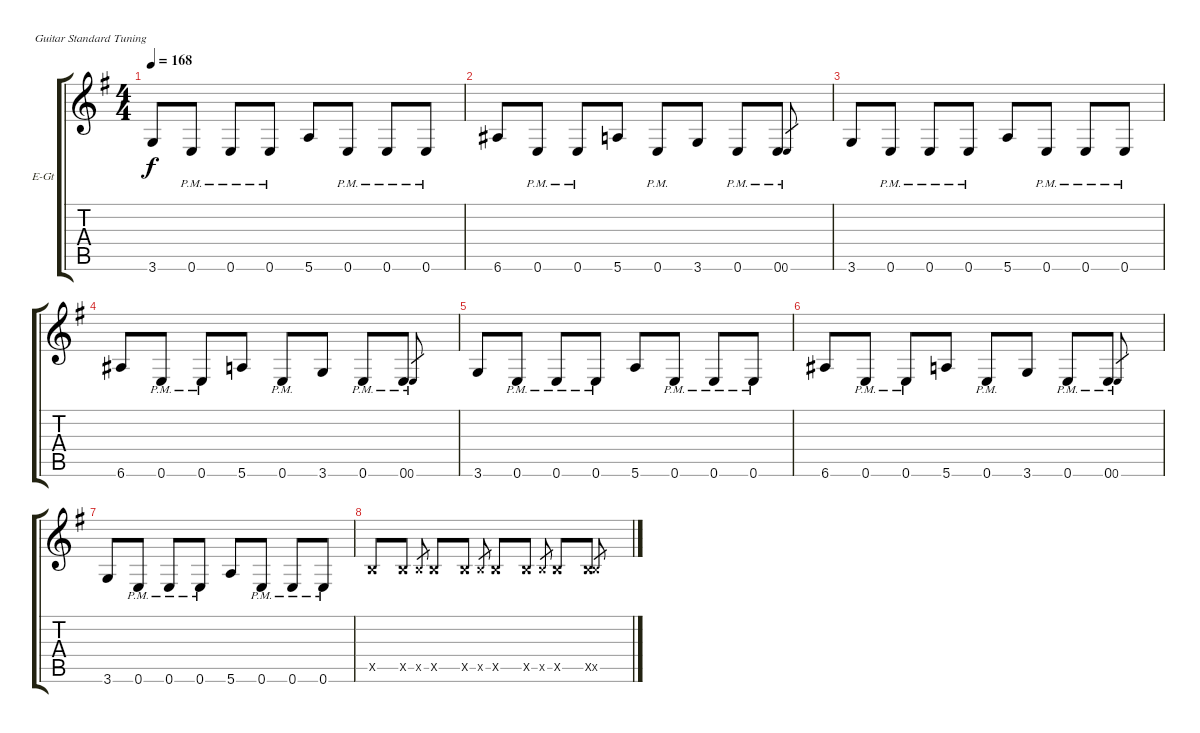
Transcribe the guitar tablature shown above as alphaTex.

\defaultSystemsLayout 4
\bracketExtendMode groupsimilarinstruments
\firstSystemTrackNameOrientation horizontal
\otherSystemsTrackNameOrientation horizontal
\track ("Electric Guitar" "E-Gt") {instrument overdrivenguitar}
\staff {score tabs}
\tuning (E4 B3 G3 D3 A2 E2)
\ts (4 4)
\tempo 168
\clef g2
\ks eminor
3.6.8{dy f} 0.6{pm}.8 0.6{pm}.8 0.6{pm}.8 5.6.8 0.6{pm}.8 0.6{pm}.8 0.6{pm}.8 |
6.6.8 0.6{pm}.8 0.6{pm}.8 5.6.8 0.6{pm}.8 3.6.8 0.6{pm}.8 0.6{pm}.8 0.6{pm}.8{gr} |
3.6.8 0.6{pm}.8 0.6{pm}.8 0.6{pm}.8 5.6.8 0.6{pm}.8 0.6{pm}.8 0.6{pm}.8 |
6.6.8 0.6{pm}.8 0.6{pm}.8 5.6.8 0.6{pm}.8 3.6.8 0.6{pm}.8 0.6{pm}.8 0.6{pm}.8{gr} |
3.6.8 0.6{pm}.8 0.6{pm}.8 0.6{pm}.8 5.6.8 0.6{pm}.8 0.6{pm}.8 0.6{pm}.8 |
6.6.8 0.6{pm}.8 0.6{pm}.8 5.6.8 0.6{pm}.8 3.6.8 0.6{pm}.8 0.6{pm}.8 0.6{pm}.8{gr} |
3.6.8 0.6{pm}.8 0.6{pm}.8 0.6{pm}.8 5.6.8 0.6{pm}.8 0.6{pm}.8 0.6{pm}.8 |
2.5{x}.8 2.5{x}.8 2.5{x}.8{gr} 2.5{x}.8 2.5{x}.8 2.5{x}.8{gr} 2.5{x}.8 2.5{x}.8 2.5{x}.8{gr} 2.5{x}.8 2.5{x}.8 2.5{x}.8{gr} |
\scale
0.325926 |
\scale
0.396821 |
\scale
0.185363 |
\scale
0.0918519
